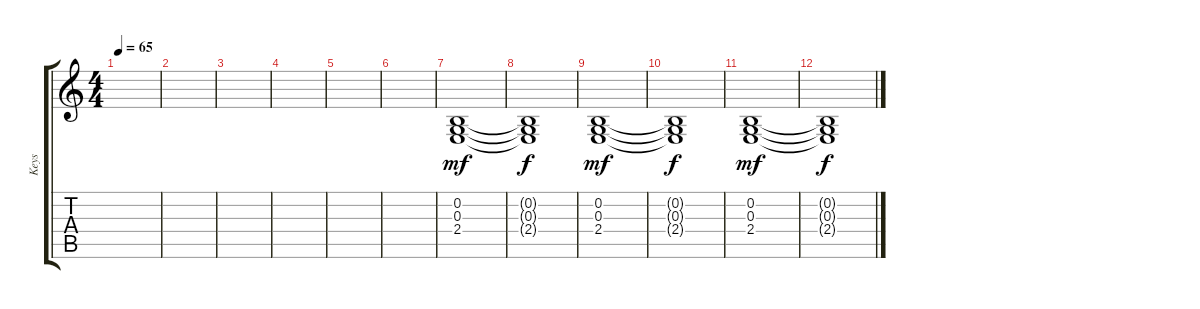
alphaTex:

\track ("Keys" "Keys") {instrument synthstrings1}
\staff {score tabs}
\tuning (E4 B3 G3 D3 A2 E2) {hide}
\ts (4 4)
\tempo 65
\clef g2
\ks c
|
|
|
|
|
|
(0.2 0.3 2.4).1{dy mf} |
(0.2{t} 0.3{t} 2.4{t}).1{dy f} |
(0.2 0.3 2.4).1{dy mf} |
(0.2{t} 0.3{t} 2.4{t}).1{dy f} |
(0.2 0.3 2.4).1{dy mf} |
(0.2{t} 0.3{t} 2.4{t}).1{dy f}
